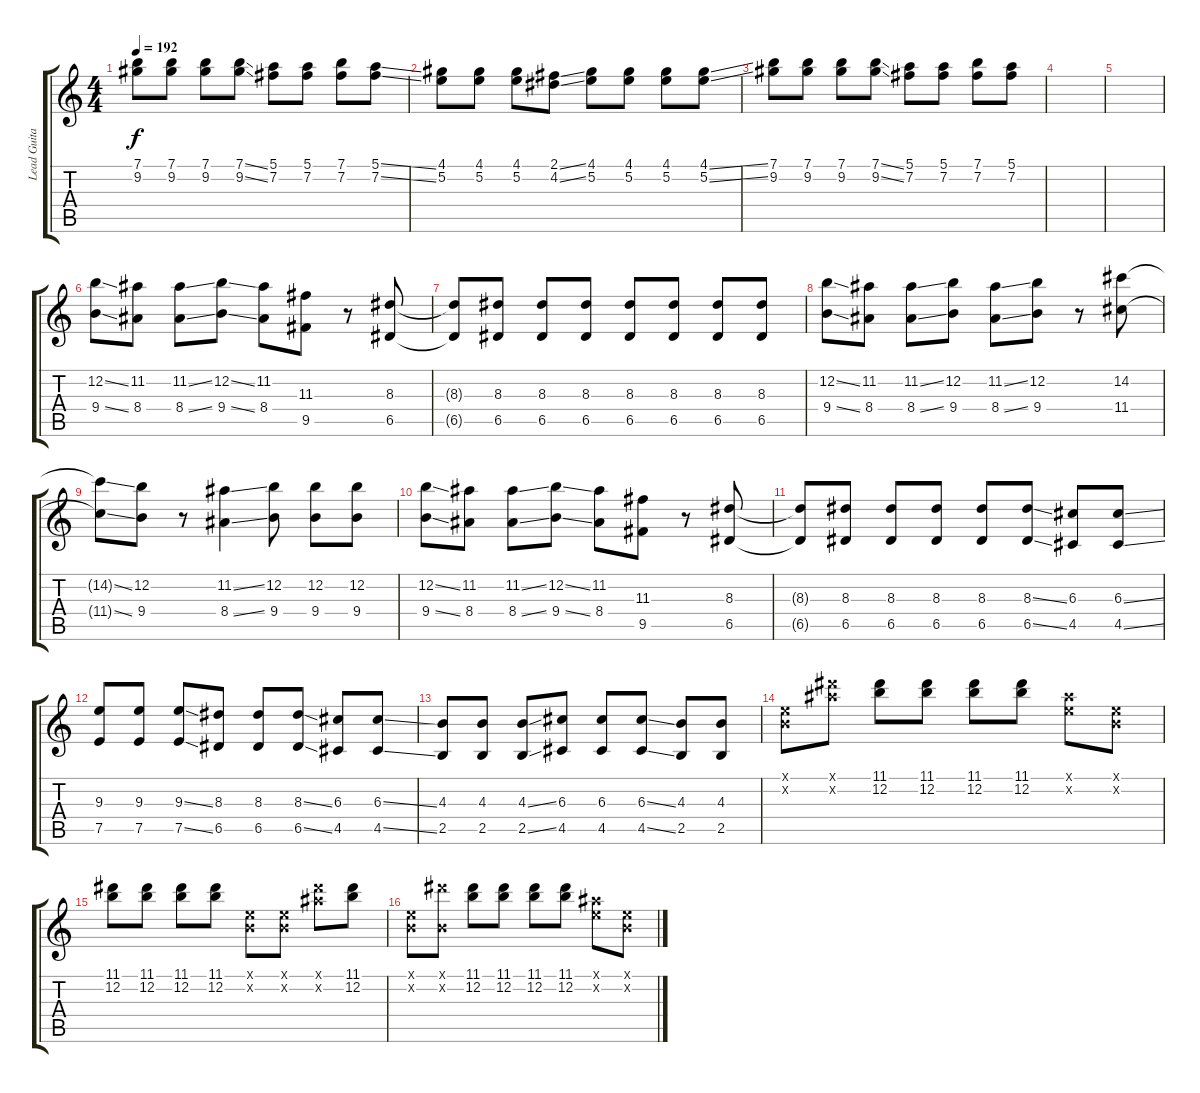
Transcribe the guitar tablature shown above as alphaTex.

\track ("Lead Guitar" "Lead Guita") {instrument distortionguitar}
\staff {score tabs}
\tuning (E4 B3 G3 D3 A2 E2) {hide}
\ts (4 4)
\tempo 192
\clef g2
\ks c
(7.1 9.2).8{dy f} (7.1 9.2).8 (7.1 9.2).8 (7.1{ss} 9.2{ss}).8 (5.1 7.2).8 (5.1 7.2).8 (7.1 7.2).8 (5.1{ss} 7.2{ss}).8 |
(4.1 5.2).8 (4.1 5.2).8 (4.1 5.2).8 (2.1{ss} 4.2{ss}).8 (4.1 5.2).8 (4.1 5.2).8 (4.1 5.2).8 (4.1{ss} 5.2{ss}).8 |
(7.1 9.2).8 (7.1 9.2).8 (7.1 9.2).8 (7.1{ss} 9.2{ss}).8 (5.1 7.2).8 (5.1 7.2).8 (7.1 7.2).8 (5.1 7.2).8 |
|
|
(12.2{ss} 9.4{ss}).8 (11.2 8.4).8 (11.2{ss} 8.4{ss}).8 (12.2{ss} 9.4{ss}).8 (11.2 8.4).8 (11.3 9.5).8 r.8 (8.3 6.5).8 |
(8.3{t} 6.5{t}).8 (8.3 6.5).8 (8.3 6.5).8 (8.3 6.5).8 (8.3 6.5).8 (8.3 6.5).8 (8.3 6.5).8 (8.3 6.5).8 |
(12.2{ss} 9.4{ss}).8 (11.2 8.4).8 (11.2{ss} 8.4{ss}).8 (12.2 9.4).8 (11.2{ss} 8.4{ss}).8 (12.2 9.4).8 r.8 (14.2 11.4).8 |
(14.2{ss t} 11.4{ss t}).8 (12.2 9.4).8 r.8 (11.2{ss} 8.4{ss}).4 (12.2 9.4).8 (12.2 9.4).8 (12.2 9.4).8 |
(12.2{ss} 9.4{ss}).8 (11.2 8.4).8 (11.2{ss} 8.4{ss}).8 (12.2{ss} 9.4{ss}).8 (11.2 8.4).8 (11.3 9.5).8 r.8 (8.3 6.5).8 |
(8.3{t} 6.5{t}).8 (8.3 6.5).8 (8.3 6.5).8 (8.3 6.5).8 (8.3 6.5).8 (8.3{ss} 6.5{ss}).8 (6.3 4.5).8 (6.3{ss} 4.5{ss}).8 |
(9.3 7.5).8 (9.3 7.5).8 (9.3{ss} 7.5{ss}).8 (8.3 6.5).8 (8.3 6.5).8 (8.3{ss} 6.5{ss}).8 (6.3 4.5).8 (6.3{ss} 4.5{ss}).8 |
(4.3 2.5).8 (4.3 2.5).8 (4.3{ss} 2.5{ss}).8 (6.3 4.5).8 (6.3 4.5).8 (6.3{ss} 4.5{ss}).8 (4.3 2.5).8 (4.3 2.5).8 |
(0.1{x} 0.2{x}).8 (11.1{x} 11.2{x}).8 (11.1 12.2).8 (11.1 12.2).8 (11.1 12.2).8 (11.1 12.2).8 (0.1{x} 11.2{x}).8 (0.1{x} 0.2{x}).8 |
(11.1 12.2).8 (11.1 12.2).8 (11.1 12.2).8 (11.1 12.2).8 (0.1{x} 0.2{x}).8 (0.1{x} 0.2{x}).8 (11.1{x} 11.2{x}).8 (11.1 12.2).8 |
(0.1{x} 0.2{x}).8 (11.1{x} 0.2{x}).8 (11.1 12.2).8 (11.1 12.2).8 (11.1 12.2).8 (11.1 12.2).8 (0.1{x} 11.2{x}).8 (0.1{x} 0.2{x}).8
